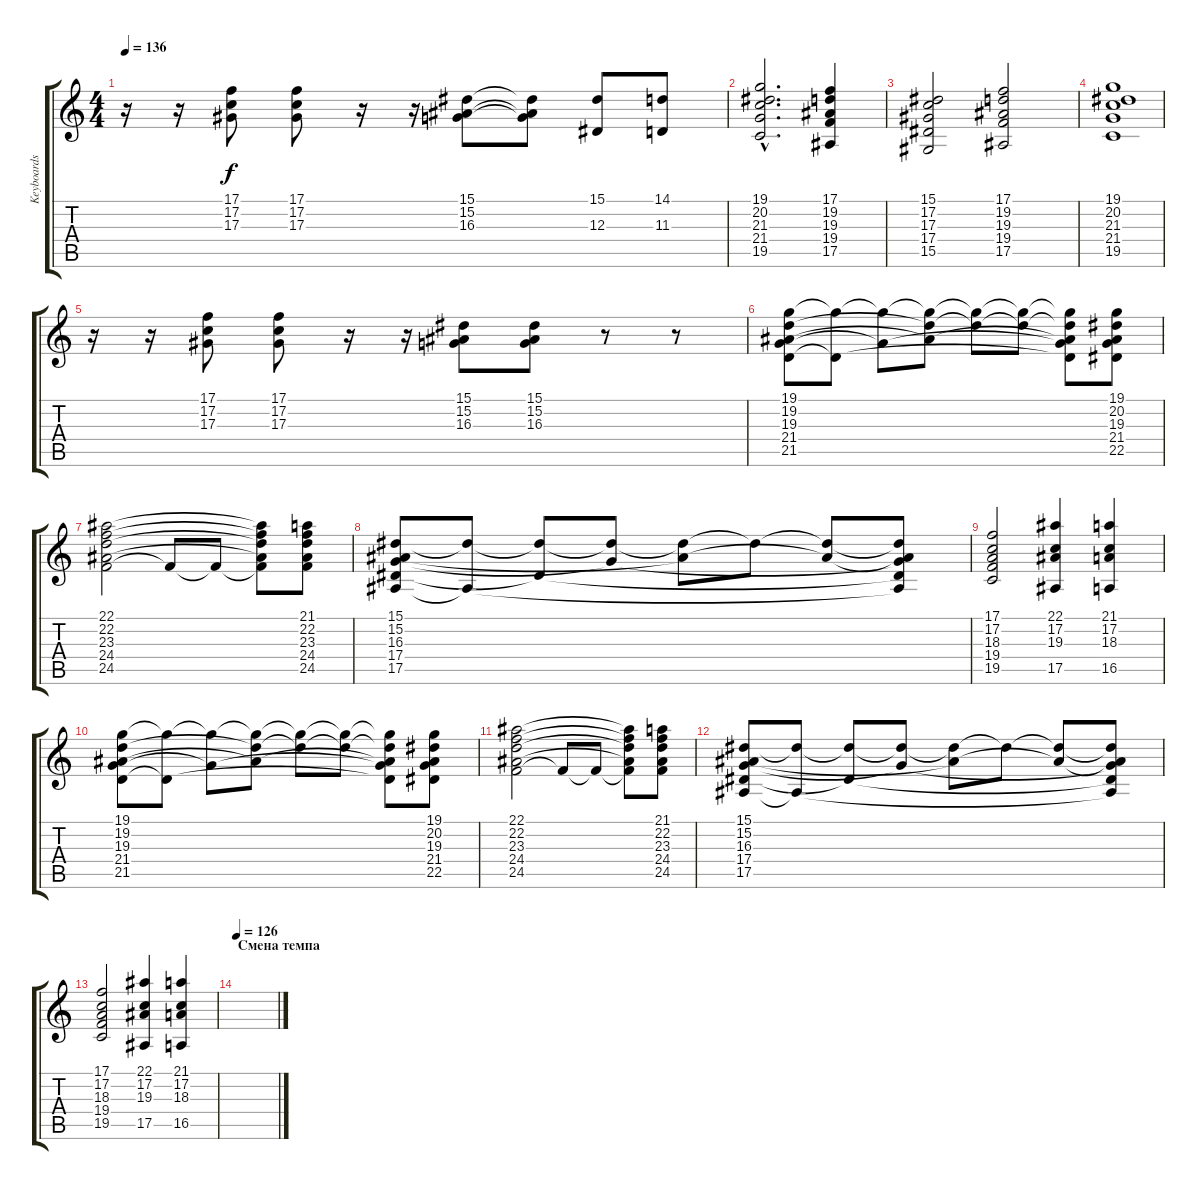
\track ("Keyboards" "Keyboards") {instrument stringensemble1}
\staff {score tabs}
\tuning (C4 G3 Eb3 Bb2 F2 C2) {hide}
\ts (4 4)
\tempo 136
\clef g2
\ks c
r.16{dy f} r.16 (17.1 17.2 17.3).8 (17.1 17.2 17.3).8 r.16 r.16 (15.1 15.2 16.3).8 (15.1{t} 15.2{t} 16.3{t}).8 (15.1 12.3).8 (14.1 11.3).8 |
(19.1{hac} 20.2{hac} 21.3{hac} 21.4{hac} 19.5{hac}).2{d} (17.1 19.2 19.3 19.4 17.5).4 |
(15.1 17.2 17.3 17.4 15.5).2 (17.1 19.2 19.3 19.4 17.5).2 |
(19.1 20.2 21.3 21.4 19.5).1 |
r.16 r.16 (17.1 17.2 17.3).8 (17.1 17.2 17.3).8 r.16 r.16 (15.1 15.2 16.3).8 (15.1 15.2 16.3).8 r.8 r.8 |
(19.1 19.2 19.3 21.4 21.5).8 (19.1{t} 21.5{t}).8 (19.1{t} 21.4{t}).8 (19.1{t} 19.2{t} 19.3{t}).8 (19.1{t} 19.2{t}).8 (19.1{t} 19.2{t}).8 (19.1{t} 19.2{t} 19.3{t} 21.4{t} 21.5{t}).8 (19.1 20.2 19.3 21.4 22.5).8 |
(22.1 22.2 23.3 24.4 24.5).2 24.5{t}.8 24.5{t}.8 (22.1{t} 22.2{t} 23.3{t} 24.4{t} 24.5{t}).8 (21.1 22.2 23.3 24.4 24.5).8 |
(15.1 15.2 16.3 17.4 17.5).8 (15.1{t} 17.5{t}).8 (15.1{t} 17.4{t}).8 (15.1{t} 16.3{t}).8 (15.1{t} 15.2{t}).8 15.1{t}.8 (15.1{t} 15.2{t}).8 (15.1{t} 15.2{t} 16.3{t} 17.4{t} 17.5{t}).8 |
(17.1 17.2 18.3 19.4 19.5).2 (22.1 17.2 19.3 17.5).4 (21.1 17.2 18.3 16.5).4 |
(19.1 19.2 19.3 21.4 21.5).8 (19.1{t} 21.5{t}).8 (19.1{t} 21.4{t}).8 (19.1{t} 19.2{t} 19.3{t}).8 (19.1{t} 19.2{t}).8 (19.1{t} 19.2{t}).8 (19.1{t} 19.2{t} 19.3{t} 21.4{t} 21.5{t}).8 (19.1 20.2 19.3 21.4 22.5).8 |
(22.1 22.2 23.3 24.4 24.5).2 24.5{t}.8 24.5{t}.8 (22.1{t} 22.2{t} 23.3{t} 24.4{t} 24.5{t}).8 (21.1 22.2 23.3 24.4 24.5).8 |
(15.1 15.2 16.3 17.4 17.5).8 (15.1{t} 17.5{t}).8 (15.1{t} 17.4{t}).8 (15.1{t} 16.3{t}).8 (15.1{t} 15.2{t}).8 15.1{t}.8 (15.1{t} 15.2{t}).8 (15.1{t} 15.2{t} 16.3{t} 17.4{t} 17.5{t}).8 |
(17.1 17.2 18.3 19.4 19.5).2 (22.1 17.2 19.3 17.5).4 (21.1 17.2 18.3 16.5).4 |
\section ("" "Смена темпа")
\tempo 126
